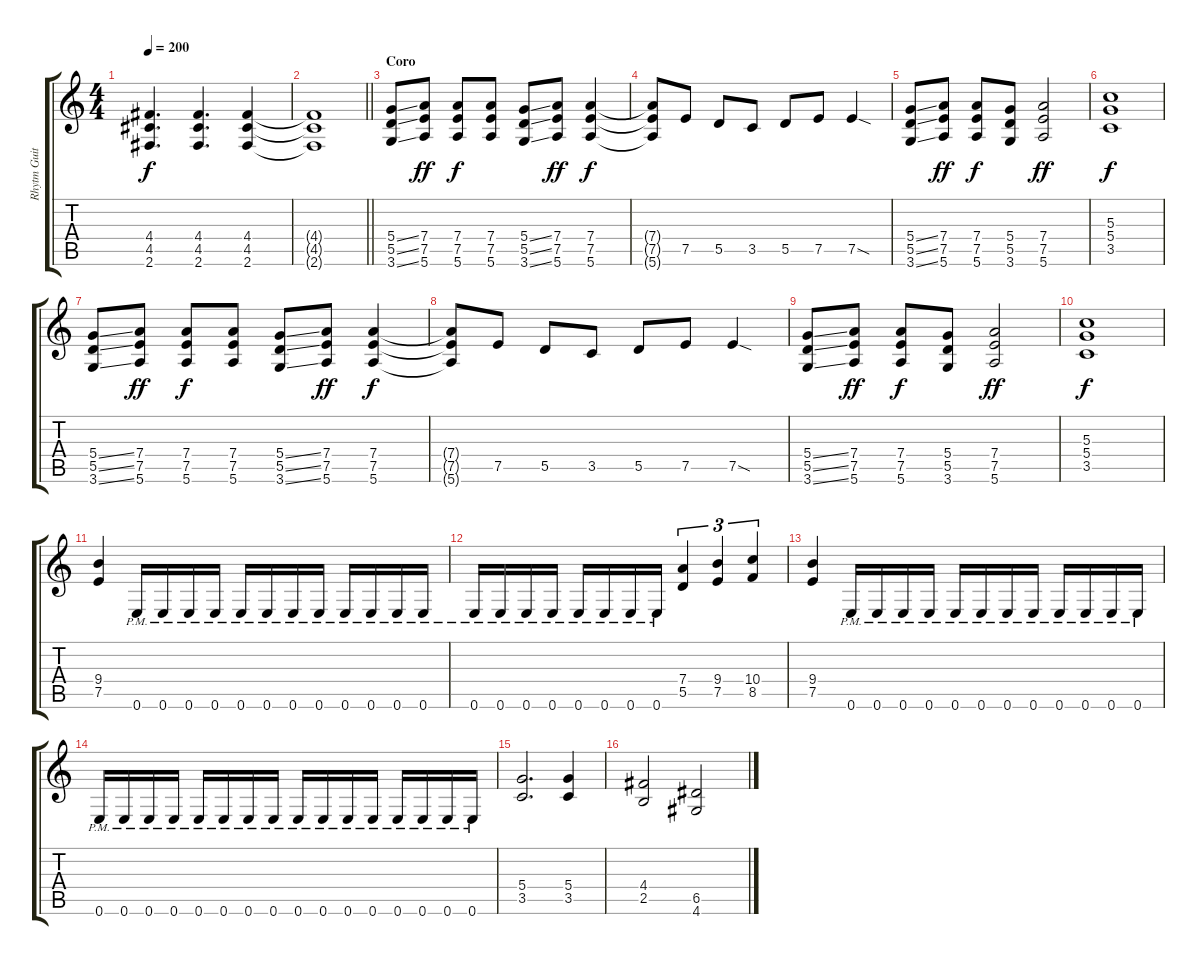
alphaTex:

\track ("Rhytm Guitar" "Rhytm Guit") {instrument distortionguitar}
\staff {score tabs}
\tuning (E4 B3 G3 D3 A2 E2) {hide}
\ts (4 4)
\tempo 200
\clef g2
\ks c
(4.4 4.5 2.6).4{d dy f} (4.4 4.5 2.6).4{d} (4.4 4.5 2.6).4 |
\barLineRight lightlight
(4.4{t} 4.5{t} 2.6{t}).1 |
\section ("" "Coro")
(5.4{ss} 5.5{ss} 3.6{ss}).8 (7.4 7.5 5.6).8{dy ff} (7.4 7.5 5.6).8{dy f} (7.4 7.5 5.6).8 (5.4{ss} 5.5{ss} 3.6{ss}).8 (7.4 7.5 5.6).8{dy ff} (7.4 7.5 5.6).4{dy f} |
(7.4{t} 7.5{t} 5.6{t}).8 7.5.8 5.5.8 3.5.8 5.5.8 7.5.8 7.5{sod}.4 |
(5.4{ss} 5.5{ss} 3.6{ss}).8 (7.4 7.5 5.6).8{dy ff} (7.4 7.5 5.6).8{dy f} (5.4 5.5 3.6).8 (7.4 7.5 5.6).2{dy ff} |
(5.3 5.4 3.5).1{dy f} |
(5.4{ss} 5.5{ss} 3.6{ss}).8 (7.4 7.5 5.6).8{dy ff} (7.4 7.5 5.6).8{dy f} (7.4 7.5 5.6).8 (5.4{ss} 5.5{ss} 3.6{ss}).8 (7.4 7.5 5.6).8{dy ff} (7.4 7.5 5.6).4{dy f} |
(7.4{t} 7.5{t} 5.6{t}).8 7.5.8 5.5.8 3.5.8 5.5.8 7.5.8 7.5{sod}.4 |
(5.4{ss} 5.5{ss} 3.6{ss}).8 (7.4 7.5 5.6).8{dy ff} (7.4 7.5 5.6).8{dy f} (5.4 5.5 3.6).8 (7.4 7.5 5.6).2{dy ff} |
(5.3 5.4 3.5).1{dy f} |
(9.4 7.5).4 0.6{pm}.16 0.6{pm}.16 0.6{pm}.16 0.6{pm}.16 0.6{pm}.16 0.6{pm}.16 0.6{pm}.16 0.6{pm}.16 0.6{pm}.16 0.6{pm}.16 0.6{pm}.16 0.6{pm}.16 |
0.6{pm}.16 0.6{pm}.16 0.6{pm}.16 0.6{pm}.16 0.6{pm}.16 0.6{pm}.16 0.6{pm}.16 0.6{pm}.16 (7.4 5.5).4{tu (3 2)} (9.4 7.5).4{tu (3 2)} (10.4 8.5).4{tu (3 2)} |
(9.4 7.5).4 0.6{pm}.16 0.6{pm}.16 0.6{pm}.16 0.6{pm}.16 0.6{pm}.16 0.6{pm}.16 0.6{pm}.16 0.6{pm}.16 0.6{pm}.16 0.6{pm}.16 0.6{pm}.16 0.6{pm}.16 |
0.6{pm}.16 0.6{pm}.16 0.6{pm}.16 0.6{pm}.16 0.6{pm}.16 0.6{pm}.16 0.6{pm}.16 0.6{pm}.16 0.6{pm}.16 0.6{pm}.16 0.6{pm}.16 0.6{pm}.16 0.6{pm}.16 0.6{pm}.16 0.6{pm}.16 0.6{pm}.16 |
(5.4 3.5).2{d} (5.4 3.5).4 |
(4.4 2.5).2 (6.5 4.6).2
